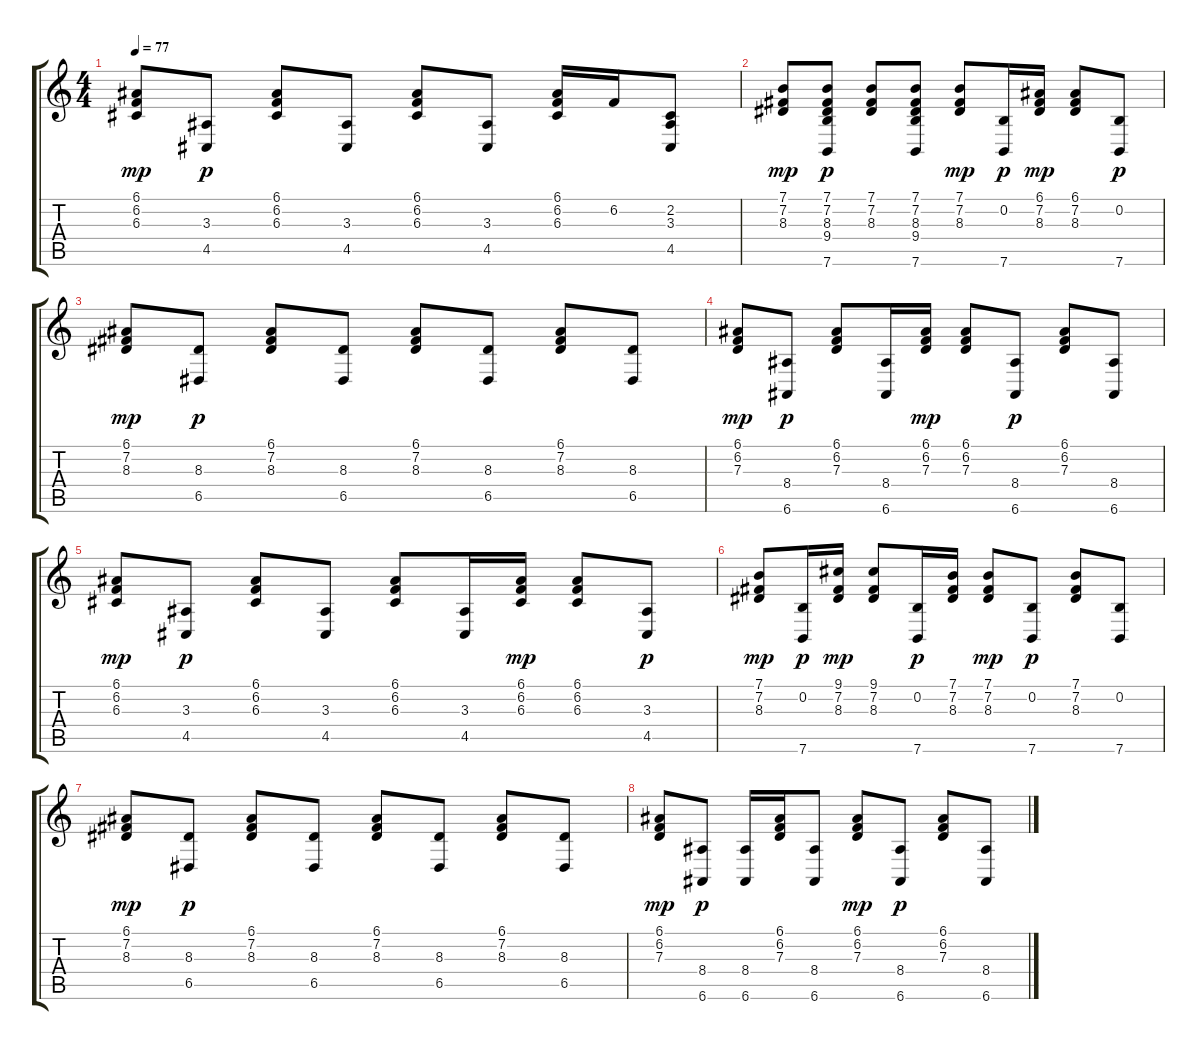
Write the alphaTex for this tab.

\track "" {instrument acousticgrandpiano}
\staff {score tabs}
\tuning (E4 B3 G3 D3 A2 E2) {hide}
\ts (4 4)
\tempo 77
\clef g2
\ks c
(6.1 6.2 6.3).8{dy mp} (3.3 4.5).8{dy p} (6.1 6.2 6.3).8 (3.3 4.5).8 (6.1 6.2 6.3).8 (3.3 4.5).8 (6.1 6.2 6.3).16 6.2.16 (2.2 3.3 4.5).8 |
(7.1 7.2 8.3).8{dy mp} (7.1 7.2 8.3 9.4 7.6).8{dy p} (7.1 7.2 8.3).8 (7.1 7.2 8.3 9.4 7.6).8 (7.1 7.2 8.3).8{dy mp} (0.2 7.6).16{dy p} (6.1 7.2 8.3).16{dy mp} (6.1 7.2 8.3).8 (0.2 7.6).8{dy p} |
(6.1 7.2 8.3).8{dy mp} (8.3 6.5).8{dy p} (6.1 7.2 8.3).8 (8.3 6.5).8 (6.1 7.2 8.3).8 (8.3 6.5).8 (6.1 7.2 8.3).8 (8.3 6.5).8 |
(6.1 6.2 7.3).8{dy mp} (8.4 6.6).8{dy p} (6.1 6.2 7.3).8 (8.4 6.6).16 (6.1 6.2 7.3).16{dy mp} (6.1 6.2 7.3).8 (8.4 6.6).8{dy p} (6.1 6.2 7.3).8 (8.4 6.6).8 |
(6.1 6.2 6.3).8{dy mp} (3.3 4.5).8{dy p} (6.1 6.2 6.3).8 (3.3 4.5).8 (6.1 6.2 6.3).8 (3.3 4.5).16 (6.1 6.2 6.3).16{dy mp} (6.1 6.2 6.3).8 (3.3 4.5).8{dy p} |
(7.1 7.2 8.3).8{dy mp} (0.2 7.6).16{dy p} (9.1 7.2 8.3).16{dy mp} (9.1 7.2 8.3).8 (0.2 7.6).16{dy p} (7.1 7.2 8.3).16 (7.1 7.2 8.3).8{dy mp} (0.2 7.6).8{dy p} (7.1 7.2 8.3).8 (0.2 7.6).8 |
(6.1 7.2 8.3).8{dy mp} (8.3 6.5).8{dy p} (6.1 7.2 8.3).8 (8.3 6.5).8 (6.1 7.2 8.3).8 (8.3 6.5).8 (6.1 7.2 8.3).8 (8.3 6.5).8 |
(6.1 6.2 7.3).8{dy mp} (8.4 6.6).8{dy p} (8.4 6.6).16 (6.1 6.2 7.3).16 (8.4 6.6).8 (6.1 6.2 7.3).8{dy mp} (8.4 6.6).8{dy p} (6.1 6.2 7.3).8 (8.4 6.6).8
